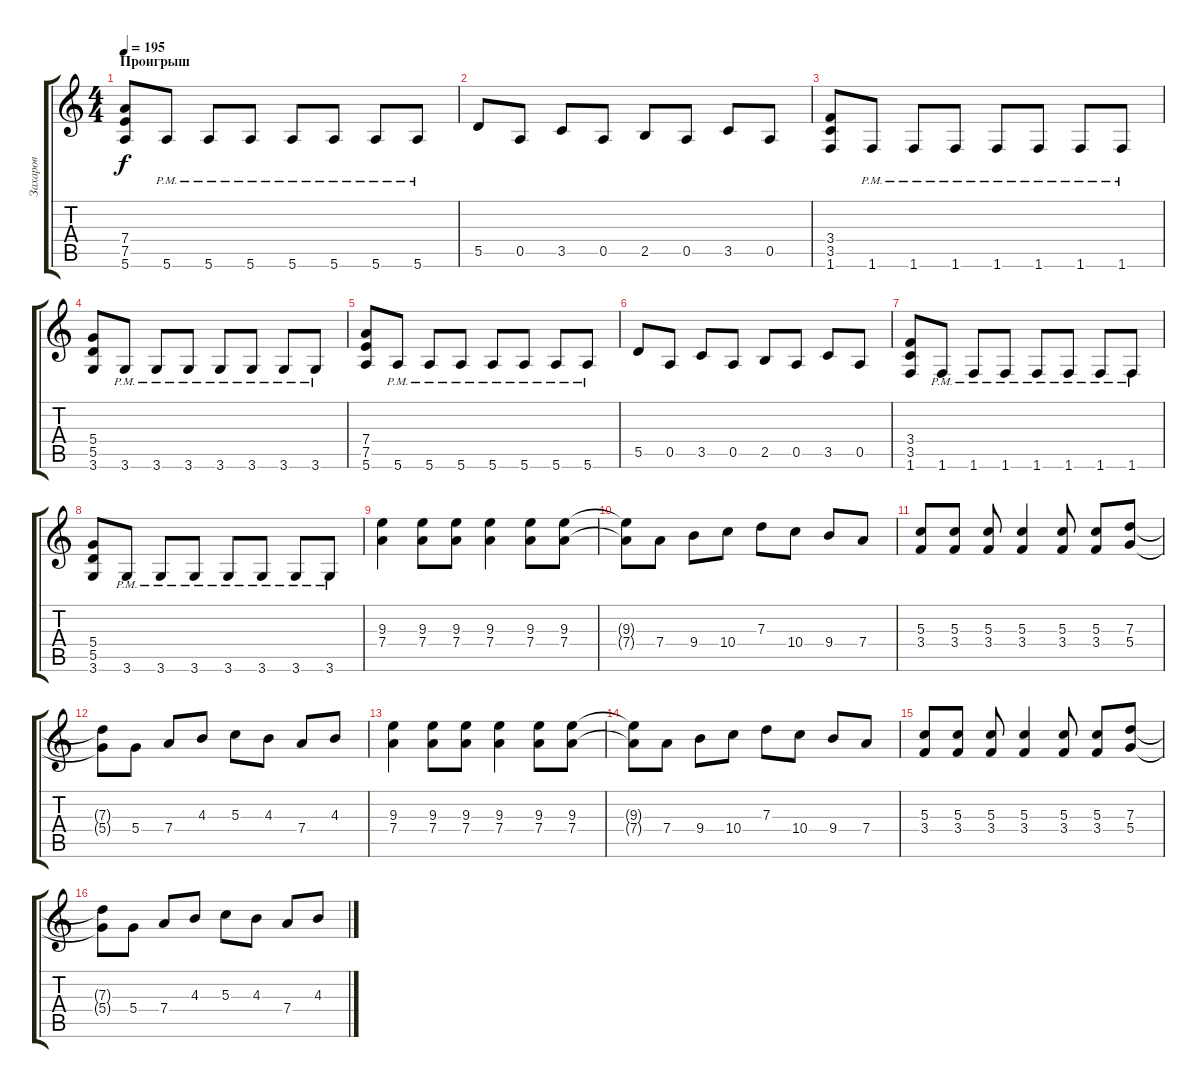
\track ("Захаров" "Захаров") {instrument distortionguitar}
\staff {score tabs}
\tuning (E4 B3 G3 D3 A2 E2) {hide}
\ts (4 4)
\section ("" "Проигрыш")
\tempo 195
\clef g2
\ks c
(7.4 7.5 5.6).8{dy f} 5.6{pm}.8 5.6{pm}.8 5.6{pm}.8 5.6{pm}.8 5.6{pm}.8 5.6{pm}.8 5.6{pm}.8 |
5.5.8 0.5.8 3.5.8 0.5.8 2.5.8 0.5.8 3.5.8 0.5.8 |
(3.4 3.5 1.6).8 1.6{pm}.8 1.6{pm}.8 1.6{pm}.8 1.6{pm}.8 1.6{pm}.8 1.6{pm}.8 1.6{pm}.8 |
(5.4 5.5 3.6).8 3.6{pm}.8 3.6{pm}.8 3.6{pm}.8 3.6{pm}.8 3.6{pm}.8 3.6{pm}.8 3.6{pm}.8 |
(7.4 7.5 5.6).8 5.6{pm}.8 5.6{pm}.8 5.6{pm}.8 5.6{pm}.8 5.6{pm}.8 5.6{pm}.8 5.6{pm}.8 |
5.5.8 0.5.8 3.5.8 0.5.8 2.5.8 0.5.8 3.5.8 0.5.8 |
(3.4 3.5 1.6).8 1.6{pm}.8 1.6{pm}.8 1.6{pm}.8 1.6{pm}.8 1.6{pm}.8 1.6{pm}.8 1.6{pm}.8 |
(5.4 5.5 3.6).8 3.6{pm}.8 3.6{pm}.8 3.6{pm}.8 3.6{pm}.8 3.6{pm}.8 3.6{pm}.8 3.6{pm}.8 |
(9.3 7.4).4 (9.3 7.4).8 (9.3 7.4).8 (9.3 7.4).4 (9.3 7.4).8 (9.3 7.4).8 |
(9.3{t} 7.4{t}).8 7.4.8 9.4.8 10.4.8 7.3.8 10.4.8 9.4.8 7.4.8 |
(5.3 3.4).8 (5.3 3.4).8 (5.3 3.4).8 (5.3 3.4).4 (5.3 3.4).8 (5.3 3.4).8 (7.3 5.4).8 |
(7.3{t} 5.4{t}).8 5.4.8 7.4.8 4.3.8 5.3.8 4.3.8 7.4.8 4.3.8 |
(9.3 7.4).4 (9.3 7.4).8 (9.3 7.4).8 (9.3 7.4).4 (9.3 7.4).8 (9.3 7.4).8 |
(9.3{t} 7.4{t}).8 7.4.8 9.4.8 10.4.8 7.3.8 10.4.8 9.4.8 7.4.8 |
(5.3 3.4).8 (5.3 3.4).8 (5.3 3.4).8 (5.3 3.4).4 (5.3 3.4).8 (5.3 3.4).8 (7.3 5.4).8 |
(7.3{t} 5.4{t}).8 5.4.8 7.4.8 4.3.8 5.3.8 4.3.8 7.4.8 4.3.8
